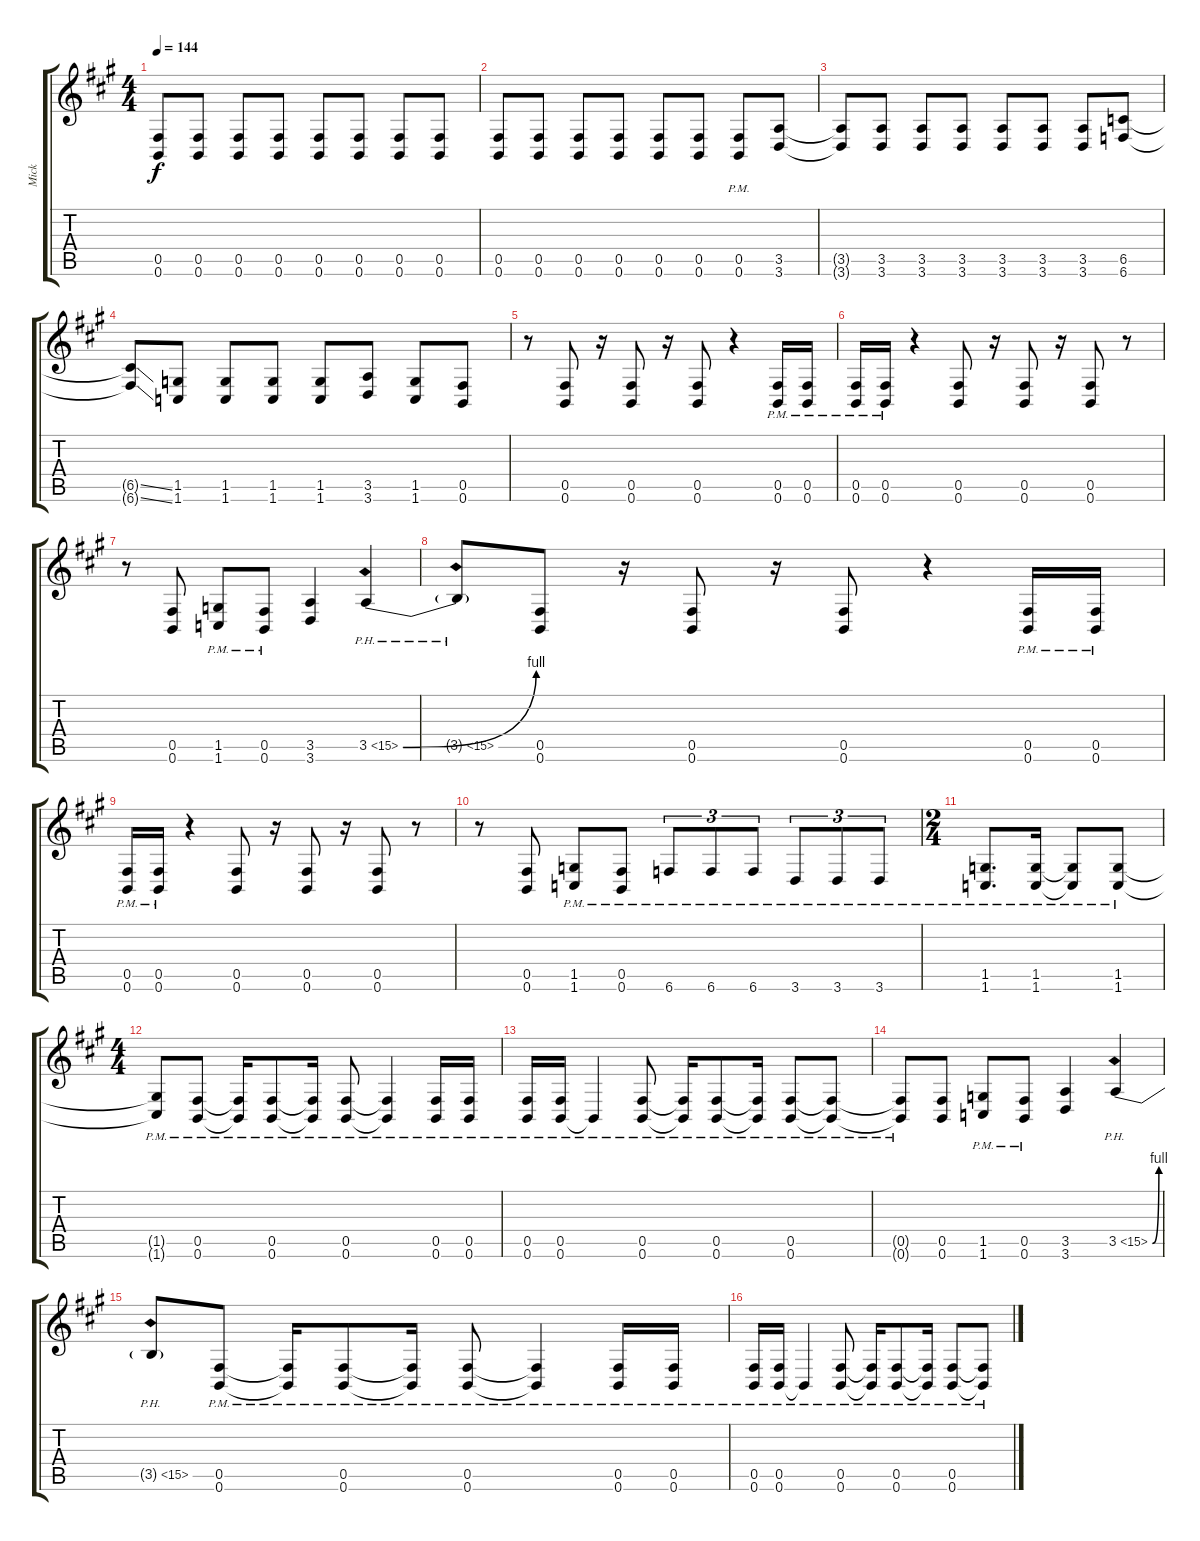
\track ("Mick" "Mick") {instrument distortionguitar}
\staff {score tabs}
\tuning (Db4 Ab3 E3 B2 Gb2 B1) {hide}
\ts (4 4)
\tempo 144
\clef g2
\ks a
(0.5{t} 0.6{t}).8{dy f} (0.5 0.6).8 (0.5 0.6).8 (0.5 0.6).8 (0.5 0.6).8 (0.5 0.6).8 (0.5 0.6).8 (0.5 0.6).8 |
(0.5 0.6).8 (0.5 0.6).8 (0.5 0.6).8 (0.5 0.6).8 (0.5 0.6).8 (0.5 0.6).8 (0.5{pm} 0.6{pm}).8 (3.5 3.6).8 |
(3.5{t} 3.6{t}).8 (3.5 3.6).8 (3.5 3.6).8 (3.5 3.6).8 (3.5 3.6).8 (3.5 3.6).8 (3.5 3.6).8 (6.5 6.6).8 |
(6.5{ss t} 6.6{ss t}).8 (1.5 1.6).8 (1.5 1.6).8 (1.5 1.6).8 (1.5 1.6).8 (3.5 3.6).8 (1.5 1.6).8 (0.5 0.6).8 |
r.8 (0.5 0.6).8 r.16 (0.5 0.6).8 r.16 (0.5 0.6).8 r.4 (0.5{pm} 0.6{pm}).16 (0.5{pm} 0.6{pm}).16 |
(0.5{pm} 0.6{pm}).16 (0.5{pm} 0.6{pm}).16 r.4 (0.5 0.6).8 r.16 (0.5 0.6).8 r.16 (0.5 0.6).8 r.8 |
r.8 (0.5 0.6).8 (1.5{pm} 1.6{pm}).8 (0.5{pm} 0.6{pm}).8 (3.5 3.6).4 3.5{be (bend 0 0 60 4) ph 12}.4 |
3.5{ph 12 t}.8 (0.5 0.6).8 r.16 (0.5 0.6).8 r.16 (0.5 0.6).8 r.4 (0.5{pm} 0.6{pm}).16 (0.5{pm} 0.6{pm}).16 |
(0.5{pm} 0.6{pm}).16 (0.5{pm} 0.6{pm}).16 r.4 (0.5 0.6).8 r.16 (0.5 0.6).8 r.16 (0.5 0.6).8 r.8 |
r.8 (0.5 0.6).8 (1.5{pm} 1.6{pm}).8 (0.5{pm} 0.6{pm}).8 6.6{pm}.8{tu (3 2)} 6.6{pm}.8{tu (3 2)} 6.6{pm}.8{tu (3 2)} 3.6{pm}.8{tu (3 2)} 3.6{pm}.8{tu (3 2)} 3.6{pm}.8{tu (3 2)} |
\ts (2 4)
(1.5{pm} 1.6{pm}).8{d} (1.5{pm} 1.6{pm}).16 (1.5{pm t} 1.6{pm t}).8 (1.5{pm} 1.6{pm}).8 |
\ts (4 4)
(1.5{pm t} 1.6{pm t}).8 (0.5{pm} 0.6{pm}).8 (0.5{pm t} 0.6{pm t}).16 (0.5{pm} 0.6{pm}).8 (0.5{pm t} 0.6{pm t}).16 (0.5{pm} 0.6{pm}).8 (0.5{pm t} 0.6{pm t}).4 (0.5{pm} 0.6{pm}).16 (0.5{pm} 0.6{pm}).16 |
(0.5{pm} 0.6{pm}).16 (0.5{pm} 0.6{pm}).16 0.6{pm t}.4 (0.5{pm} 0.6{pm}).8 (0.5{pm t} 0.6{pm t}).16 (0.5{pm} 0.6{pm}).8 (0.5{pm t} 0.6{pm t}).16 (0.5{pm} 0.6{pm}).8 (0.5{pm t} 0.6{pm t}).8 |
(0.5{pm t} 0.6{pm t}).8 (0.5 0.6).8 (1.5{pm} 1.6{pm}).8 (0.5{pm} 0.6{pm}).8 (3.5 3.6).4 3.5{be (bend 0 0 60 4) ph 12}.4 |
3.5{ph 12 t}.8 (0.5{pm} 0.6{pm}).8 (0.5{pm t} 0.6{pm t}).16 (0.5{pm} 0.6{pm}).8 (0.5{pm t} 0.6{pm t}).16 (0.5{pm} 0.6{pm}).8 (0.5{pm t} 0.6{pm t}).4 (0.5{pm} 0.6{pm}).16 (0.5{pm} 0.6{pm}).16 |
(0.5{pm} 0.6{pm}).16 (0.5{pm} 0.6{pm}).16 0.6{pm t}.4 (0.5{pm} 0.6{pm}).8 (0.5{pm t} 0.6{pm t}).16 (0.5{pm} 0.6{pm}).8 (0.5{pm t} 0.6{pm t}).16 (0.5{pm} 0.6{pm}).8 (0.5{pm t} 0.6{pm t}).8
